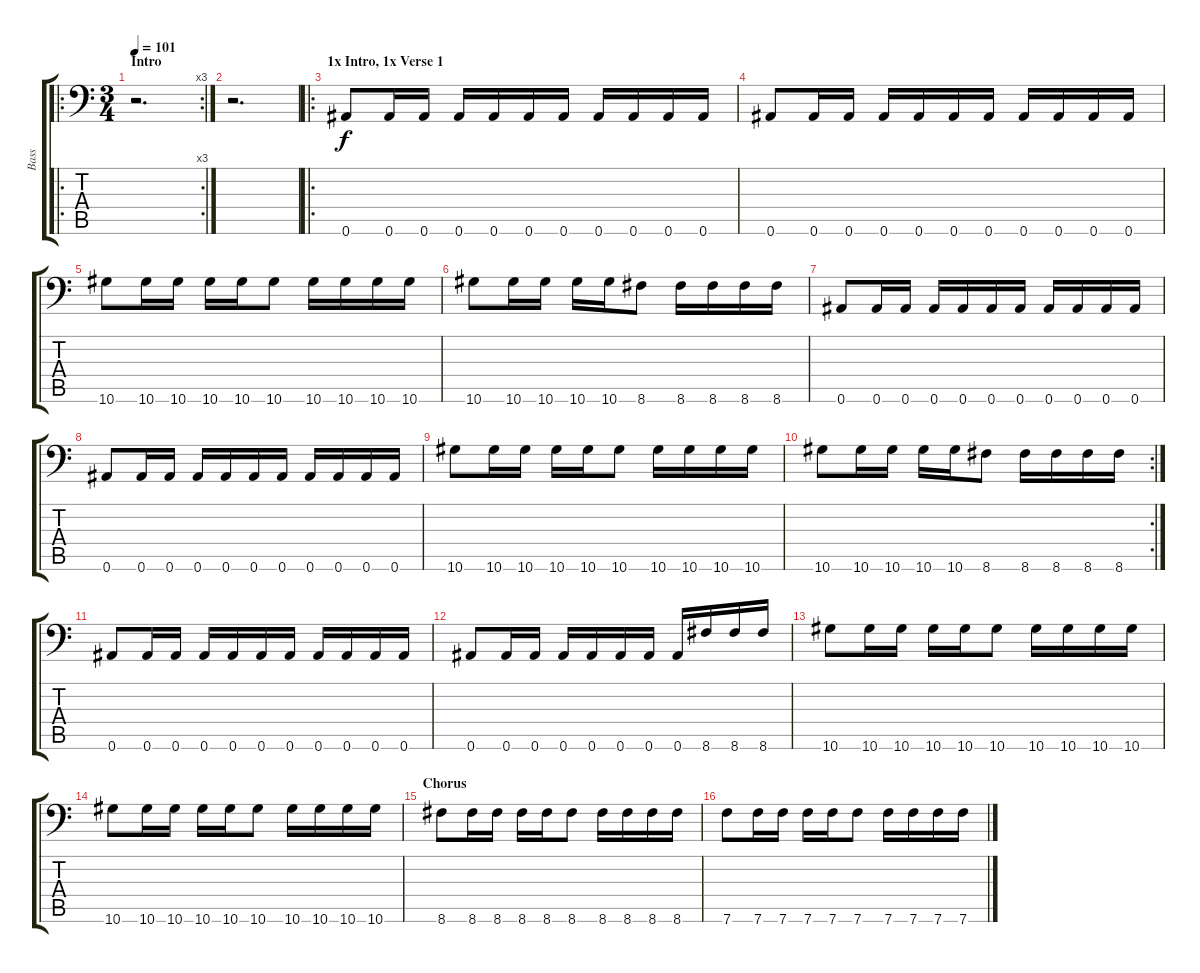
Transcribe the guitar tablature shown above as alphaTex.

\track ("Bass" "Bass") {instrument electricbassfinger}
\staff {score tabs}
\tuning (C4 G3 Eb3 Bb2 F2 Bb1) {hide}
\ro
\rc 3
\ts (3 4)
\section ("" "Intro")
\tempo 101
\clef f4
\ks c
r.2{d dy f instrument electricbassfinger} |
r.2{d} |
\ro
\section ("" "1x Intro, 1x Verse 1")
0.6.8 0.6.16 0.6.16 0.6.16 0.6.16 0.6.16 0.6.16 0.6.16 0.6.16 0.6.16 0.6.16 |
0.6.8 0.6.16 0.6.16 0.6.16 0.6.16 0.6.16 0.6.16 0.6.16 0.6.16 0.6.16 0.6.16 |
10.6.8 10.6.16 10.6.16 10.6.16 10.6.16 10.6.8 10.6.16 10.6.16 10.6.16 10.6.16 |
10.6.8 10.6.16 10.6.16 10.6.16 10.6.16 8.6.8 8.6.16 8.6.16 8.6.16 8.6.16 |
0.6.8 0.6.16 0.6.16 0.6.16 0.6.16 0.6.16 0.6.16 0.6.16 0.6.16 0.6.16 0.6.16 |
0.6.8 0.6.16 0.6.16 0.6.16 0.6.16 0.6.16 0.6.16 0.6.16 0.6.16 0.6.16 0.6.16 |
10.6.8 10.6.16 10.6.16 10.6.16 10.6.16 10.6.8 10.6.16 10.6.16 10.6.16 10.6.16 |
\rc 2
10.6.8 10.6.16 10.6.16 10.6.16 10.6.16 8.6.8 8.6.16 8.6.16 8.6.16 8.6.16 |
0.6.8 0.6.16 0.6.16 0.6.16 0.6.16 0.6.16 0.6.16 0.6.16 0.6.16 0.6.16 0.6.16 |
0.6.8 0.6.16 0.6.16 0.6.16 0.6.16 0.6.16 0.6.16 0.6.16 8.6.16 8.6.16 8.6.16 |
10.6.8 10.6.16 10.6.16 10.6.16 10.6.16 10.6.8 10.6.16 10.6.16 10.6.16 10.6.16 |
10.6.8 10.6.16 10.6.16 10.6.16 10.6.16 10.6.8 10.6.16 10.6.16 10.6.16 10.6.16 |
\section ("" "Chorus")
8.6.8 8.6.16 8.6.16 8.6.16 8.6.16 8.6.8 8.6.16 8.6.16 8.6.16 8.6.16 |
7.6.8 7.6.16 7.6.16 7.6.16 7.6.16 7.6.8 7.6.16 7.6.16 7.6.16 7.6.16
